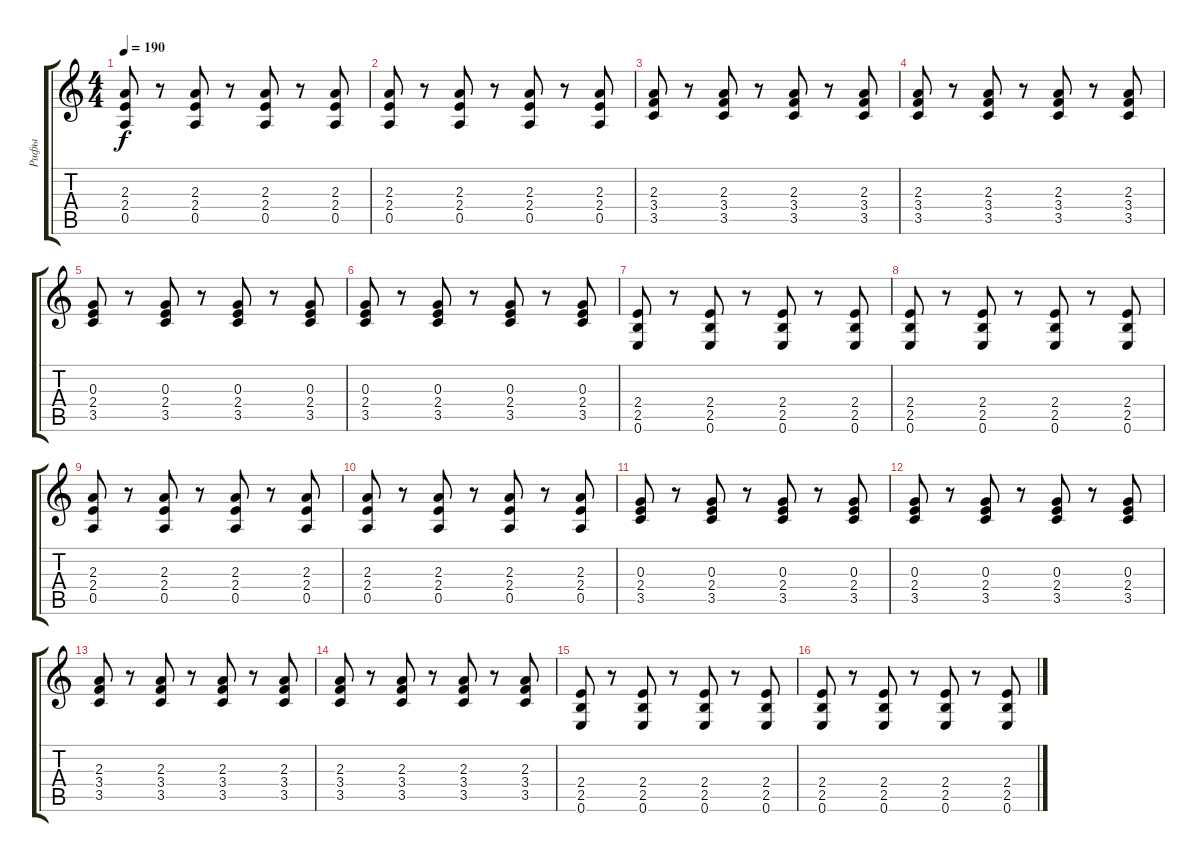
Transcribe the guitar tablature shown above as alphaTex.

\track ("Рифы" "Рифы") {instrument electricbasspick}
\staff {score tabs}
\tuning (E4 B3 G3 D3 A2 E2) {hide}
\ts (4 4)
\tempo 190
\clef g2
\ks c
(2.3 2.4 0.5).8{dy f} r.8 (2.3 2.4 0.5).8 r.8 (2.3 2.4 0.5).8 r.8 (2.3 2.4 0.5).8 |
(2.3 2.4 0.5).8 r.8 (2.3 2.4 0.5).8 r.8 (2.3 2.4 0.5).8 r.8 (2.3 2.4 0.5).8 |
(2.3 3.4 3.5).8 r.8 (2.3 3.4 3.5).8 r.8 (2.3 3.4 3.5).8 r.8 (2.3 3.4 3.5).8 |
(2.3 3.4 3.5).8 r.8 (2.3 3.4 3.5).8 r.8 (2.3 3.4 3.5).8 r.8 (2.3 3.4 3.5).8 |
(0.3 2.4 3.5).8 r.8 (0.3 2.4 3.5).8 r.8 (0.3 2.4 3.5).8 r.8 (0.3 2.4 3.5).8 |
(0.3 2.4 3.5).8 r.8 (0.3 2.4 3.5).8 r.8 (0.3 2.4 3.5).8 r.8 (0.3 2.4 3.5).8 |
(2.4 2.5 0.6).8 r.8 (2.4 2.5 0.6).8 r.8 (2.4 2.5 0.6).8 r.8 (2.4 2.5 0.6).8 |
(2.4 2.5 0.6).8 r.8 (2.4 2.5 0.6).8 r.8 (2.4 2.5 0.6).8 r.8 (2.4 2.5 0.6).8 |
(2.3 2.4 0.5).8 r.8 (2.3 2.4 0.5).8 r.8 (2.3 2.4 0.5).8 r.8 (2.3 2.4 0.5).8 |
(2.3 2.4 0.5).8 r.8 (2.3 2.4 0.5).8 r.8 (2.3 2.4 0.5).8 r.8 (2.3 2.4 0.5).8 |
(0.3 2.4 3.5).8 r.8 (0.3 2.4 3.5).8 r.8 (0.3 2.4 3.5).8 r.8 (0.3 2.4 3.5).8 |
(0.3 2.4 3.5).8 r.8 (0.3 2.4 3.5).8 r.8 (0.3 2.4 3.5).8 r.8 (0.3 2.4 3.5).8 |
(2.3 3.4 3.5).8 r.8 (2.3 3.4 3.5).8 r.8 (2.3 3.4 3.5).8 r.8 (2.3 3.4 3.5).8 |
(2.3 3.4 3.5).8 r.8 (2.3 3.4 3.5).8 r.8 (2.3 3.4 3.5).8 r.8 (2.3 3.4 3.5).8 |
(2.4 2.5 0.6).8 r.8 (2.4 2.5 0.6).8 r.8 (2.4 2.5 0.6).8 r.8 (2.4 2.5 0.6).8 |
(2.4 2.5 0.6).8 r.8 (2.4 2.5 0.6).8 r.8 (2.4 2.5 0.6).8 r.8 (2.4 2.5 0.6).8
